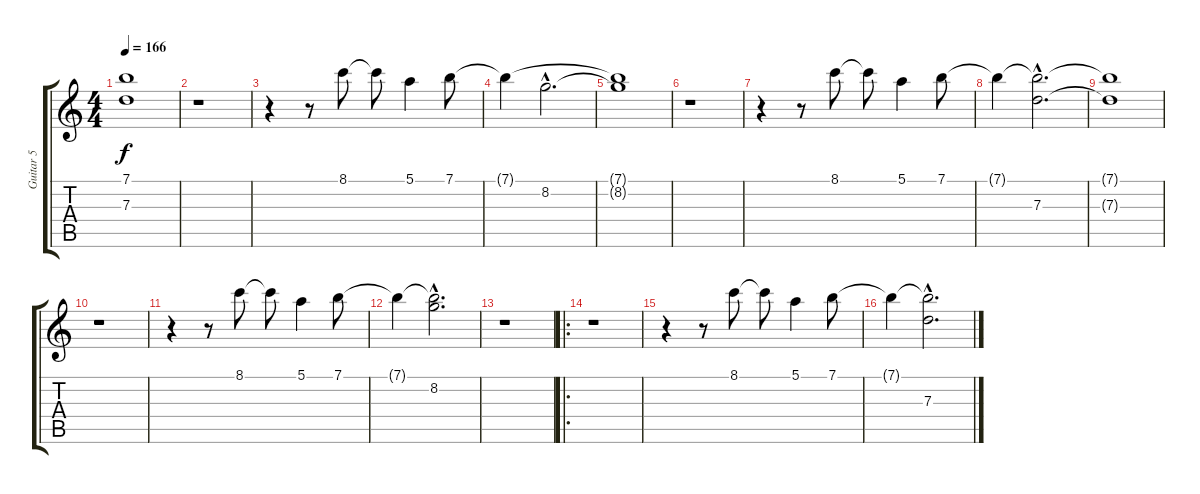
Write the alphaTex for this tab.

\track ("Guitar 5" "Guitar 5") {instrument electricguitarclean}
\staff {score tabs}
\tuning (E4 B3 G3 D3 A2 E2) {hide}
\ts (4 4)
\tempo 166
\clef g2
\ks c
(7.1{t} 7.3{t}).1{dy f} |
r.1 |
r.4 r.8 8.1.8 8.1{t}.8 5.1.4 7.1.8 |
7.1{t}.4 8.2{hac}.2{d} |
(7.1{t} 8.2{t}).1 |
r.1 |
r.4 r.8 8.1.8 8.1{t}.8 5.1.4 7.1.8 |
7.1{t}.4 (7.1{hac t} 7.3{hac}).2{d} |
(7.1{t} 7.3{t}).1 |
r.1 |
r.4 r.8 8.1.8 8.1{t}.8 5.1.4 7.1.8 |
7.1{t}.4 (7.1{hac t} 8.2{hac}).2{d} |
r.1 |
\ro
r.1 |
r.4 r.8 8.1.8 8.1{t}.8 5.1.4 7.1.8 |
7.1{t}.4 (7.1{hac t} 7.3{hac}).2{d}
